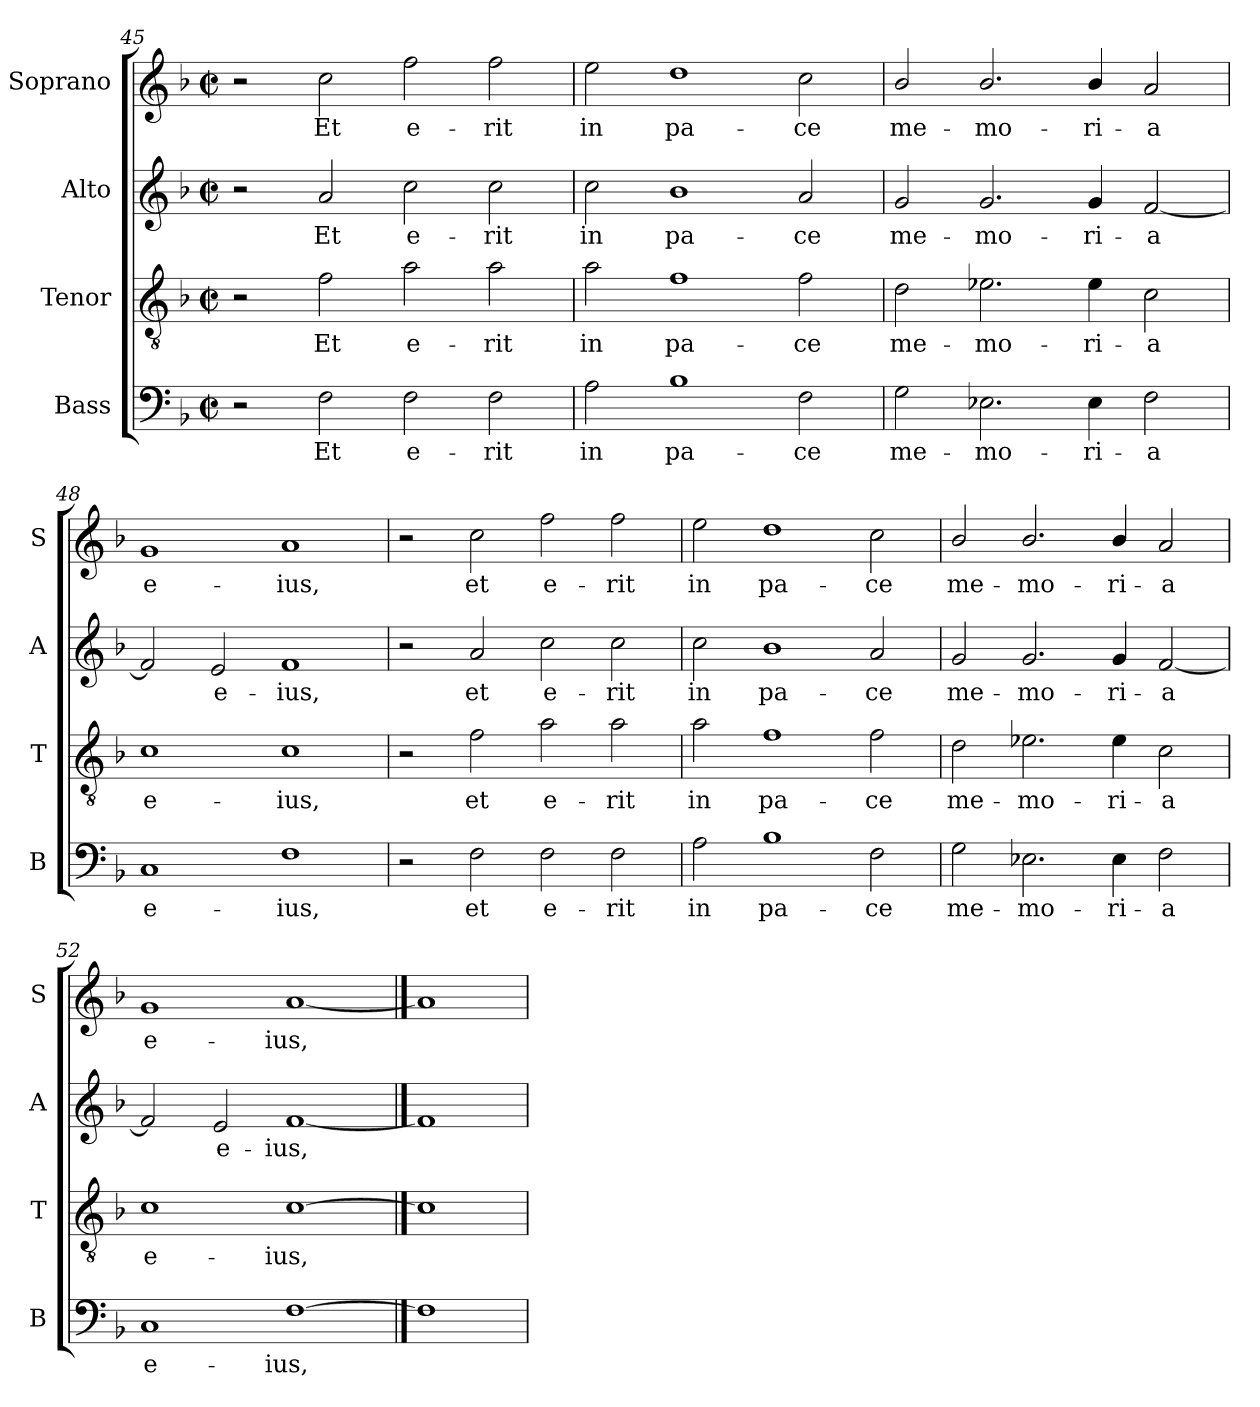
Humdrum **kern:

**kern	**text	**kern	**text	**kern	**text	**kern	**text
*part4	*part4	*part3	*part3	*part2	*part2	*part1	*part1
*staff4	*staff4	*staff3	*staff3	*staff2	*staff2	*staff1	*staff1
*I"Bass	*	*I"Tenor	*	*I"Alto	*	*I"Soprano	*
*I'B	*	*I'T	*	*I'A	*	*I'S	*
!!LO:LB:g=z
*clefF4	*	*clefGv2	*	*clefG2	*	*clefG2	*
*k[b-]	*	*k[b-]	*	*k[b-]	*	*k[b-]	*
*F:	*	*F:	*	*F:	*	*F:	*
*M4/2	*	*M4/2	*	*M4/2	*	*M4/2	*
*met(c|)	*	*met(c|)	*	*met(c|)	*	*met(c|)	*
=45	=45	=45	=45	=45	=45	=45	=45
2r	.	2r	.	2r	.	2r	.
!	!LO:LY:b	!	!LO:LY:b	!	!LO:LY:b	!	!LO:LY:b
2F	Et	2f	Et	2a	Et	2cc	Et
!	!LO:LY:b	!	!LO:LY:b	!	!LO:LY:b	!	!LO:LY:b
2F	e-	2a	e-	2cc	e-	2ff	e-
!	!LO:LY:b	!	!LO:LY:b	!	!LO:LY:b	!	!LO:LY:b
2F	-rit	2a	-rit	2cc	-rit	2ff	-rit
=46	=46	=46	=46	=46	=46	=46	=46
!	!LO:LY:b	!	!LO:LY:b	!	!LO:LY:b	!	!LO:LY:b
2A	in	2a	in	2cc	in	2ee	in
!	!LO:LY:b	!	!LO:LY:b	!	!LO:LY:b	!	!LO:LY:b
1B-	pa-	1f	pa-	1b-	pa-	1dd	pa-
!	!LO:LY:b	!	!LO:LY:b	!	!LO:LY:b	!	!LO:LY:b
2F	-ce	2f	-ce	2a	-ce	2cc	-ce
=47	=47	=47	=47	=47	=47	=47	=47
!	!LO:LY:b	!	!LO:LY:b	!	!LO:LY:b	!	!LO:LY:b
2G	me-	2d	me-	2g	me-	2b-/	me-
!	!LO:LY:b	!	!LO:LY:b	!	!LO:LY:b	!	!LO:LY:b
2.E-X	-mo-	2.e-X	-mo-	2.g	-mo-	2.b-/	-mo-
!	!LO:LY:b	!	!LO:LY:b	!	!LO:LY:b	!	!LO:LY:b
4E-	-ri-	4e-	-ri-	4g	-ri-	4b-/	-ri-
!	!LO:LY:b	!	!LO:LY:b	!	!LO:LY:b	!	!LO:LY:b
2F	-a	2c	-a	[2f	-a	2a	-a
=48	=48	=48	=48	=48	=48	=48	=48
!	!LO:LY:b	!	!LO:LY:b	!	!	!	!LO:LY:b
1C	e-	1c	e-	2f]	.	1g	e-
!	!	!	!	!	!LO:LY:b	!	!
.	.	.	.	2e	e-	.	.
!	!LO:LY:b	!	!LO:LY:b	!	!LO:LY:b	!	!LO:LY:b
1F	-ius,	1c	-ius,	1f	-ius,	1a	-ius,
=49	=49	=49	=49	=49	=49	=49	=49
2r	.	2r	.	2r	.	2r	.
!	!LO:LY:b	!	!LO:LY:b	!	!LO:LY:b	!	!LO:LY:b
2F	et	2f	et	2a	et	2cc	et
!	!LO:LY:b	!	!LO:LY:b	!	!LO:LY:b	!	!LO:LY:b
2F	e-	2a	e-	2cc	e-	2ff	e-
!	!LO:LY:b	!	!LO:LY:b	!	!LO:LY:b	!	!LO:LY:b
2F	-rit	2a	-rit	2cc	-rit	2ff	-rit
=50	=50	=50	=50	=50	=50	=50	=50
!	!LO:LY:b	!	!LO:LY:b	!	!LO:LY:b	!	!LO:LY:b
2A	in	2a	in	2cc	in	2ee	in
!	!LO:LY:b	!	!LO:LY:b	!	!LO:LY:b	!	!LO:LY:b
1B-	pa-	1f	pa-	1b-	pa-	1dd	pa-
!	!LO:LY:b	!	!LO:LY:b	!	!LO:LY:b	!	!LO:LY:b
2F	-ce	2f	-ce	2a	-ce	2cc	-ce
=51	=51	=51	=51	=51	=51	=51	=51
!	!LO:LY:b	!	!LO:LY:b	!	!LO:LY:b	!	!LO:LY:b
2G	me-	2d	me-	2g	me-	2b-/	me-
!	!LO:LY:b	!	!LO:LY:b	!	!LO:LY:b	!	!LO:LY:b
2.E-X	-mo-	2.e-X	-mo-	2.g	-mo-	2.b-/	-mo-
!	!LO:LY:b	!	!LO:LY:b	!	!LO:LY:b	!	!LO:LY:b
4E-	-ri-	4e-	-ri-	4g	-ri-	4b-/	-ri-
!	!LO:LY:b	!	!LO:LY:b	!	!LO:LY:b	!	!LO:LY:b
2F	-a	2c	-a	[2f	-a	2a	-a
=52	=52	=52	=52	=52	=52	=52	=52
!	!LO:LY:b	!	!LO:LY:b	!	!	!	!LO:LY:b
1C	e-	1c	e-	2f]	.	1g	e-
!	!	!	!	!	!LO:LY:b	!	!
.	.	.	.	2e	e-	.	.
!	!LO:LY:b	!	!LO:LY:b	!	!LO:LY:b	!	!LO:LY:b
[1F	-ius,	[1c	-ius,	[1f	-ius,	[1a	-ius,
==53	==53	==53	==53	==53	==53	==53	==53
1F]	.	1c]	.	1f]	.	1a]	.
=	=	=	=	=	=	=	=
*-	*-	*-	*-	*-	*-	*-	*-
